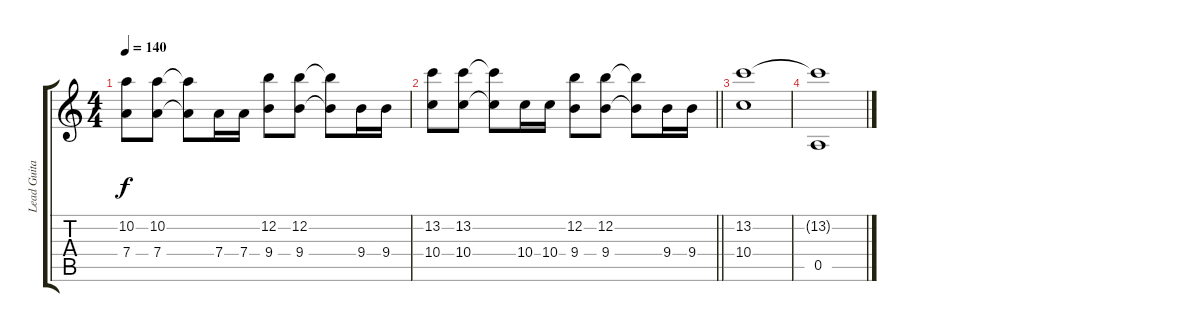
\track ("Lead Guitar" "Lead Guita") {instrument distortionguitar}
\staff {score tabs}
\tuning (E4 B3 G3 D3 A2 E2) {hide}
\ts (4 4)
\tempo 140
\clef g2
\ks c
(10.2 7.4).8{dy f} (10.2 7.4).8 (10.2{t} 7.4{t}).8 7.4.16 7.4.16 (12.2 9.4).8 (12.2 9.4).8 (12.2{t} 9.4{t}).8 9.4.16 9.4.16 |
\barLineRight lightlight
(13.2 10.4).8 (13.2 10.4).8 (13.2{t} 10.4{t}).8 10.4.16 10.4.16 (12.2 9.4).8 (12.2 9.4).8 (12.2{t} 9.4{t}).8 9.4.16 9.4.16 |
(13.2 10.4).1 |
(13.2{t} 0.5).1
